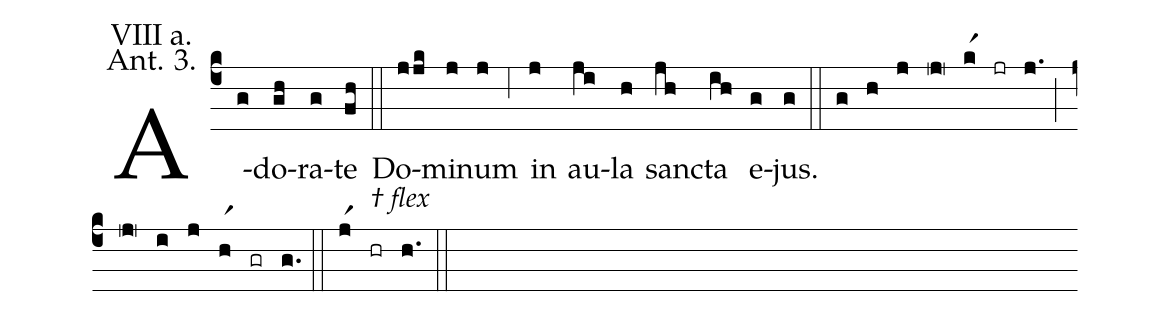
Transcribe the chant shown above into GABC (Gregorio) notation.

annotation: VIII a.;
annotation: Ant. 3.;
%%
(c4)A(g)do(gh)ra(g)te(fh) (::) Do(jjk)mi(j)num(j) (;6) in(j) au(ji)la(h) san(jh)cta(ih) e(g)jus.(g) (::)
(g) (h) (j) (jR) (kr1) (jr) (j.) (;)
(jR) (i) (j) (hr1) (gr) (g.) (::)
(jr1) (hr[alt:† flex]) (h.) (::)
